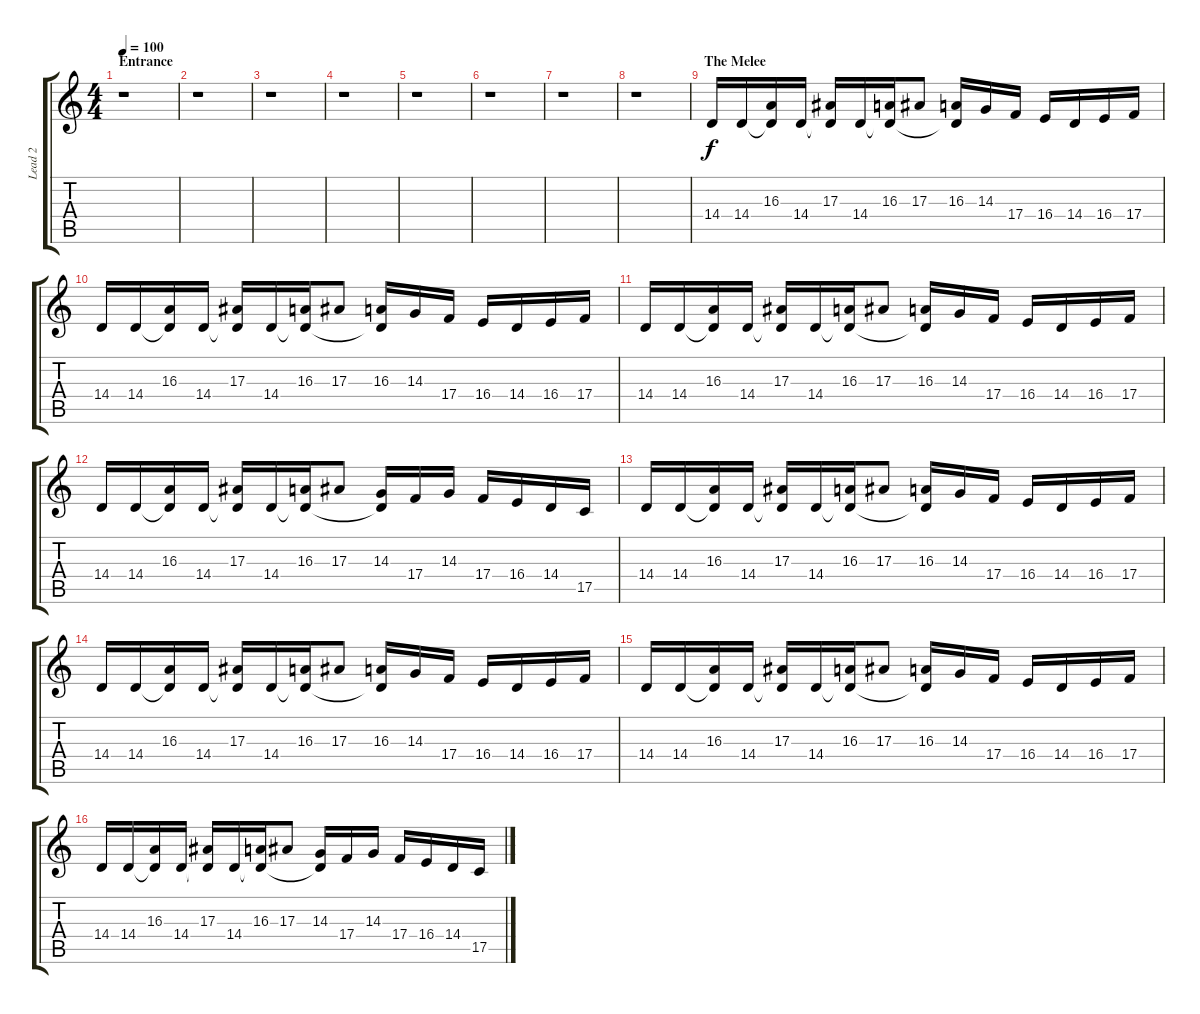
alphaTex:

\track ("Lead 2" "Lead 2") {instrument fx5brightness}
\staff {score tabs}
\tuning (D4 A3 F3 C3 G2 D2) {hide}
\ts (4 4)
\section ("" "Entrance")
\tempo 100
\clef g2
\ks c
r.1{dy f instrument fx5brightness} |
r.1 |
r.1 |
r.1 |
r.1 |
r.1 |
r.1 |
r.1 |
\section ("" "The Melee")
14.4.16 14.4.16 (16.3 14.4{t}).16 14.4.16 (17.3 14.4{t}).16 14.4.16 (16.3 14.4{t}).16 17.3.8 (16.3 14.4{t}).16 14.3.16 17.4.16 16.4.16 14.4.16 16.4.16 17.4.16 |
14.4.16 14.4.16 (16.3 14.4{t}).16 14.4.16 (17.3 14.4{t}).16 14.4.16 (16.3 14.4{t}).16 17.3.8 (16.3 14.4{t}).16 14.3.16 17.4.16 16.4.16 14.4.16 16.4.16 17.4.16 |
14.4.16 14.4.16 (16.3 14.4{t}).16 14.4.16 (17.3 14.4{t}).16 14.4.16 (16.3 14.4{t}).16 17.3.8 (16.3 14.4{t}).16 14.3.16 17.4.16 16.4.16 14.4.16 16.4.16 17.4.16 |
14.4.16 14.4.16 (16.3 14.4{t}).16 14.4.16 (17.3 14.4{t}).16 14.4.16 (16.3 14.4{t}).16 17.3.8 (14.3 14.4{t}).16 17.4.16 14.3.16 17.4.16 16.4.16 14.4.16 17.5.16 |
14.4.16 14.4.16 (16.3 14.4{t}).16 14.4.16 (17.3 14.4{t}).16 14.4.16 (16.3 14.4{t}).16 17.3.8 (16.3 14.4{t}).16 14.3.16 17.4.16 16.4.16 14.4.16 16.4.16 17.4.16 |
14.4.16 14.4.16 (16.3 14.4{t}).16 14.4.16 (17.3 14.4{t}).16 14.4.16 (16.3 14.4{t}).16 17.3.8 (16.3 14.4{t}).16 14.3.16 17.4.16 16.4.16 14.4.16 16.4.16 17.4.16 |
14.4.16 14.4.16 (16.3 14.4{t}).16 14.4.16 (17.3 14.4{t}).16 14.4.16 (16.3 14.4{t}).16 17.3.8 (16.3 14.4{t}).16 14.3.16 17.4.16 16.4.16 14.4.16 16.4.16 17.4.16 |
14.4.16 14.4.16 (16.3 14.4{t}).16 14.4.16 (17.3 14.4{t}).16 14.4.16 (16.3 14.4{t}).16 17.3.8 (14.3 14.4{t}).16 17.4.16 14.3.16 17.4.16 16.4.16 14.4.16 17.5.16
